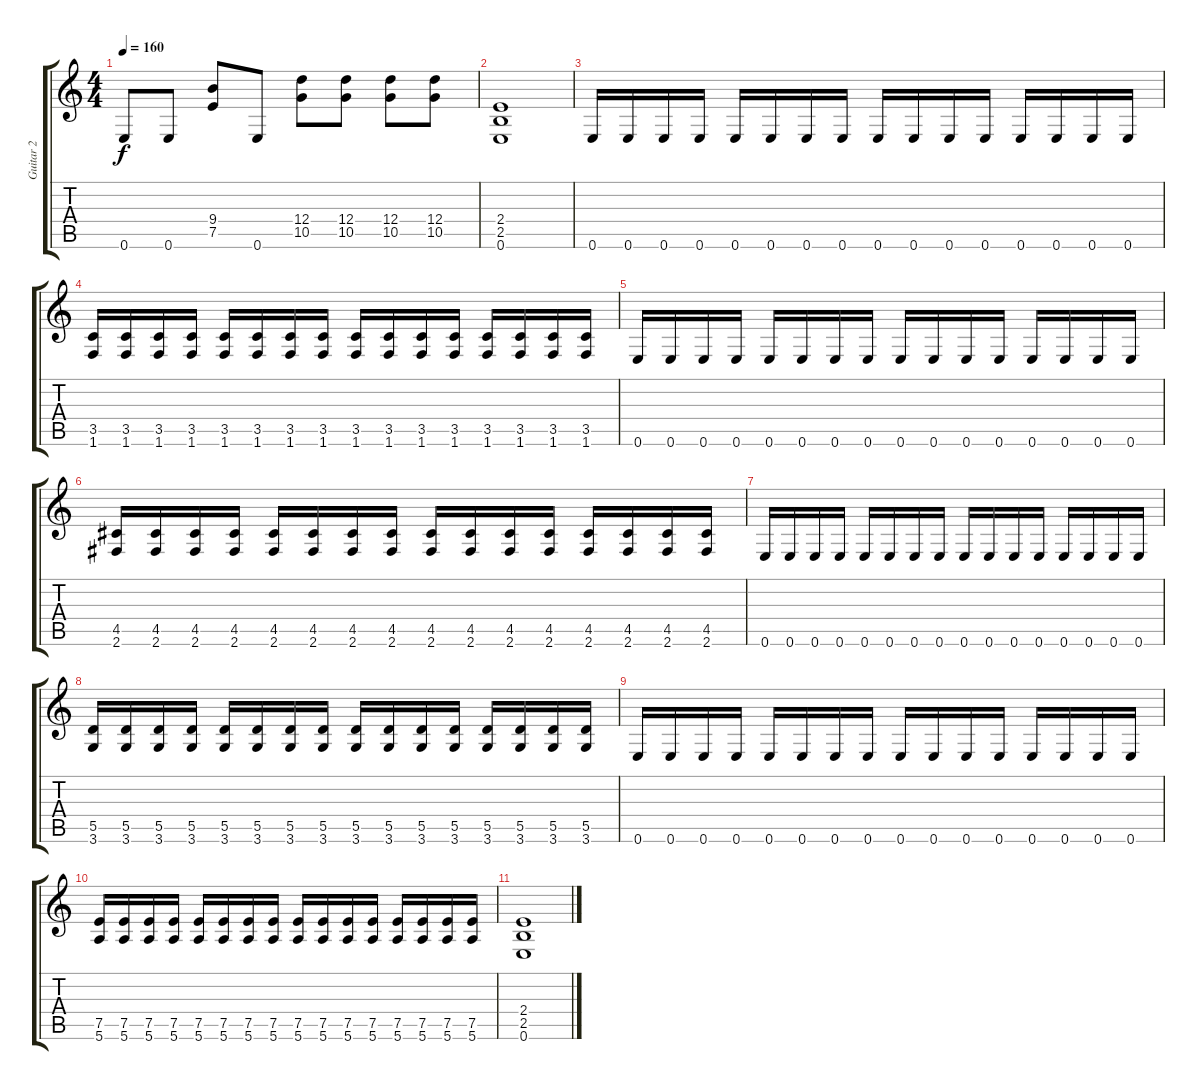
\track ("Guitar 2" "Guitar 2") {instrument distortionguitar}
\staff {score tabs}
\tuning (E4 B3 G3 D3 A2 E2) {hide}
\ts (4 4)
\tempo 160
\clef g2
\ks c
0.6.8{dy f} 0.6.8 (9.4 7.5).8 0.6.8 (12.4 10.5).8 (12.4 10.5).8 (12.4 10.5).8 (12.4 10.5).8 |
(2.4 2.5 0.6).1 |
0.6.16 0.6.16 0.6.16 0.6.16 0.6.16 0.6.16 0.6.16 0.6.16 0.6.16 0.6.16 0.6.16 0.6.16 0.6.16 0.6.16 0.6.16 0.6.16 |
(3.5 1.6).16 (3.5 1.6).16 (3.5 1.6).16 (3.5 1.6).16 (3.5 1.6).16 (3.5 1.6).16 (3.5 1.6).16 (3.5 1.6).16 (3.5 1.6).16 (3.5 1.6).16 (3.5 1.6).16 (3.5 1.6).16 (3.5 1.6).16 (3.5 1.6).16 (3.5 1.6).16 (3.5 1.6).16 |
0.6.16 0.6.16 0.6.16 0.6.16 0.6.16 0.6.16 0.6.16 0.6.16 0.6.16 0.6.16 0.6.16 0.6.16 0.6.16 0.6.16 0.6.16 0.6.16 |
(4.5 2.6).16 (4.5 2.6).16 (4.5 2.6).16 (4.5 2.6).16 (4.5 2.6).16 (4.5 2.6).16 (4.5 2.6).16 (4.5 2.6).16 (4.5 2.6).16 (4.5 2.6).16 (4.5 2.6).16 (4.5 2.6).16 (4.5 2.6).16 (4.5 2.6).16 (4.5 2.6).16 (4.5 2.6).16 |
0.6.16 0.6.16 0.6.16 0.6.16 0.6.16 0.6.16 0.6.16 0.6.16 0.6.16 0.6.16 0.6.16 0.6.16 0.6.16 0.6.16 0.6.16 0.6.16 |
(5.5 3.6).16 (5.5 3.6).16 (5.5 3.6).16 (5.5 3.6).16 (5.5 3.6).16 (5.5 3.6).16 (5.5 3.6).16 (5.5 3.6).16 (5.5 3.6).16 (5.5 3.6).16 (5.5 3.6).16 (5.5 3.6).16 (5.5 3.6).16 (5.5 3.6).16 (5.5 3.6).16 (5.5 3.6).16 |
0.6.16 0.6.16 0.6.16 0.6.16 0.6.16 0.6.16 0.6.16 0.6.16 0.6.16 0.6.16 0.6.16 0.6.16 0.6.16 0.6.16 0.6.16 0.6.16 |
(7.5 5.6).16 (7.5 5.6).16 (7.5 5.6).16 (7.5 5.6).16 (7.5 5.6).16 (7.5 5.6).16 (7.5 5.6).16 (7.5 5.6).16 (7.5 5.6).16 (7.5 5.6).16 (7.5 5.6).16 (7.5 5.6).16 (7.5 5.6).16 (7.5 5.6).16 (7.5 5.6).16 (7.5 5.6).16 |
(2.4 2.5 0.6).1
